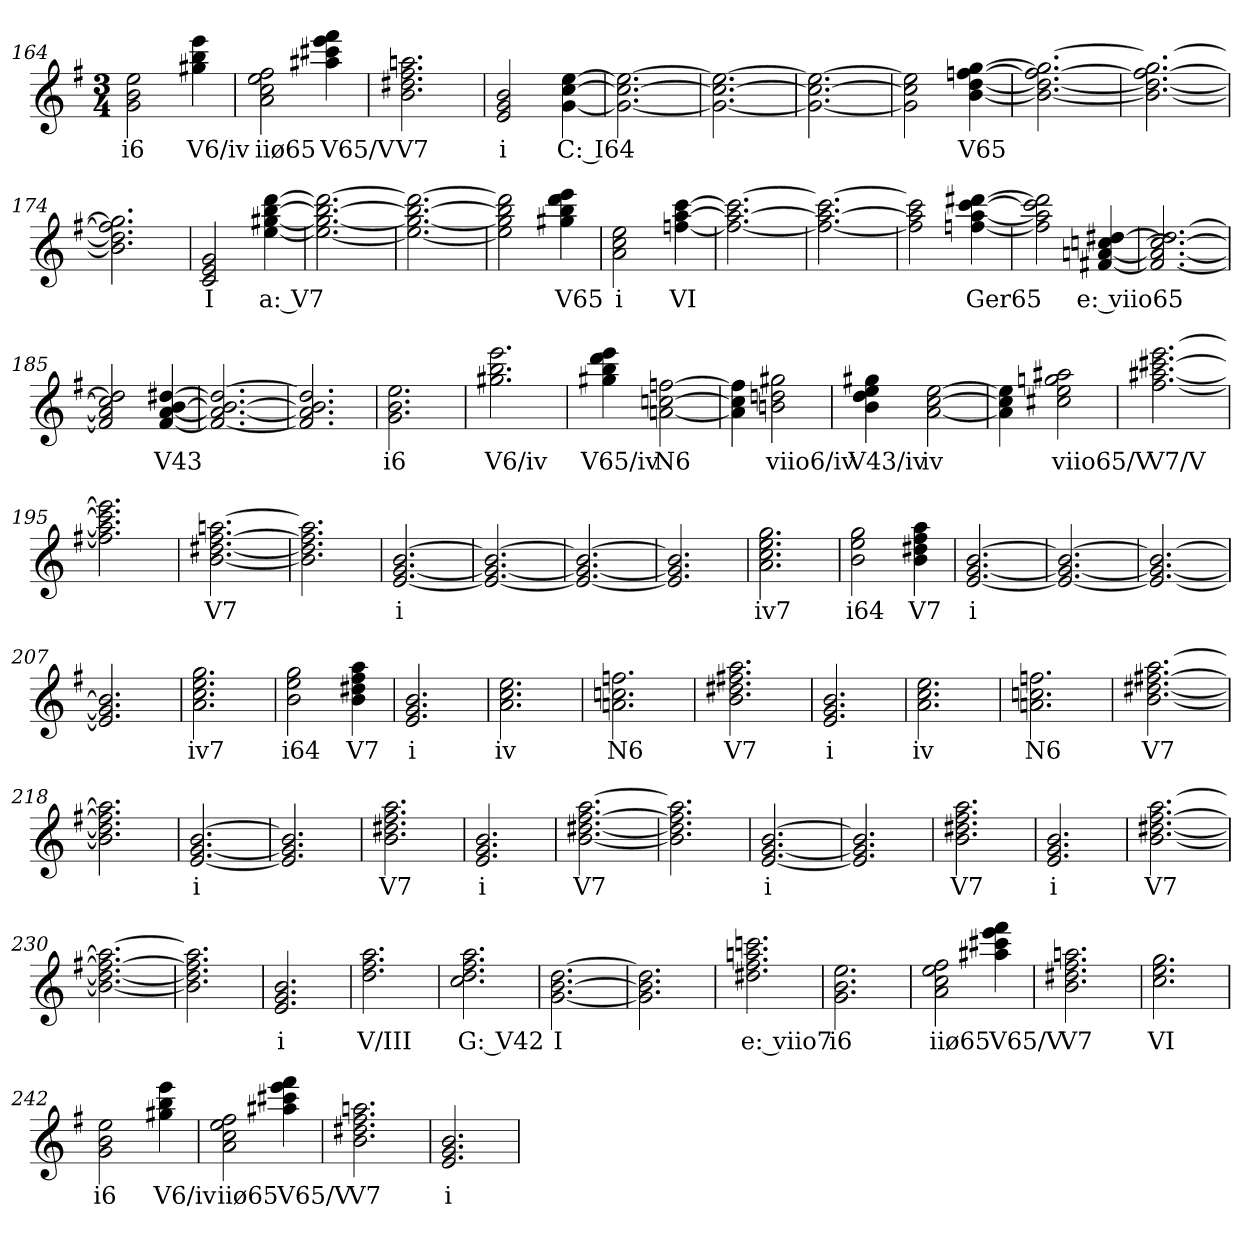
**kern	**text
*part1	*part1
*staff1	*staff1
*k[f#]	*
*e:	*
*M3/4	*
=164	=164
2g 2b 2ee	i6
4gg#X 4bb 4eee	V6/iv
=165	=165
2a 2cc 2ee 2ff#	iiø65
4aa#X 4ccc#X 4eee 4fff#	V65/V
=166	=166
2.b 2.dd#X 2.ff# 2.aan	V7
=167	=167
2e 2g 2b	i
[4g [4cc [4ee	C: I64
=168	=168
2.g_ 2.cc_ 2.ee_	.
=169	=169
2.g_ 2.cc_ 2.ee_	.
=170	=170
2.g_ 2.cc_ 2.ee_	.
=171	=171
2g] 2cc] 2ee]	.
[4b [4dd [4ffn [4gg	V65
=172	=172
2.b_ 2.dd_ 2.ff_ 2.gg_	.
=173	=173
2.b_ 2.dd_ 2.ff_ 2.gg_	.
=174	=174
2.b] 2.dd] 2.ff] 2.gg]	.
=175	=175
2c 2e 2g	I
[4ee [4gg#X [4bb [4ddd	a: V7
=176	=176
2.ee_ 2.gg#_ 2.bb_ 2.ddd_	.
=177	=177
2.ee_ 2.gg#_ 2.bb_ 2.ddd_	.
=178	=178
2ee] 2gg#] 2bb] 2ddd]	.
4gg#X 4bb 4ddd 4eee	V65
=179	=179
2a 2cc 2ee	i
[4ffn [4aa [4ccc	VI
=180	=180
2.ff_ 2.aa_ 2.ccc_	.
=181	=181
2.ff_ 2.aa_ 2.ccc_	.
=182	=182
2ff] 2aa] 2ccc]	.
[4ffn [4aa [4ccc [4ddd#X	Ger65
=183	=183
2ff] 2aa] 2ccc] 2ddd#]	.
[4f#X [4an [4ccn [4dd#X	e: viio65
=184	=184
2.f#_ 2.a_ 2.cc_ 2.dd#_	.
=185	=185
2f#] 2a] 2cc] 2dd#]	.
[4f# [4a [4b [4dd#X	V43
=186	=186
2.f#_ 2.a_ 2.b_ 2.dd#_	.
=187	=187
2.f#] 2.a] 2.b] 2.dd#]	.
=188	=188
2.g 2.b 2.ee	i6
=189	=189
2.gg#X 2.bb 2.eee	V6/iv
=190	=190
4gg#X 4bb 4ddd 4eee	V65/iv
[2an [2ccn [2ffn	N6
=191	=191
4a] 4cc] 4ff]	.
2bn 2ddn 2gg#X	viio6/iv
=192	=192
4b 4dd 4ee 4gg#X	V43/iv
[2a [2cc [2ee	iv
=193	=193
4a] 4cc] 4ee]	.
2cc#X 2ee 2ggn 2aa#X	viio65/V
=194	=194
[2.ff# [2.aa#X [2.ccc#X [2.eee	V7/V
=195	=195
2.ff#] 2.aa#] 2.ccc#] 2.eee]	.
=196	=196
[2.b [2.dd#X [2.ff# [2.aan	V7
=197	=197
2.b] 2.dd#] 2.ff#] 2.aa]	.
=198	=198
[2.e [2.g [2.b	i
=199	=199
2.e_ 2.g_ 2.b_	.
=200	=200
2.e_ 2.g_ 2.b_	.
=201	=201
2.e] 2.g] 2.b]	.
=202	=202
2.a 2.cc 2.ee 2.gg	iv7
=203	=203
2b 2ee 2gg	i64
4b 4dd#X 4ff# 4aa	V7
=204	=204
[2.e [2.g [2.b	i
=205	=205
2.e_ 2.g_ 2.b_	.
=206	=206
2.e_ 2.g_ 2.b_	.
=207	=207
2.e] 2.g] 2.b]	.
=208	=208
2.a 2.cc 2.ee 2.gg	iv7
=209	=209
2b 2ee 2gg	i64
4b 4dd#X 4ff# 4aa	V7
=210	=210
2.e 2.g 2.b	i
=211	=211
2.a 2.cc 2.ee	iv
=212	=212
2.an 2.ccn 2.ffn	N6
=213	=213
2.b 2.dd#X 2.ff#X 2.aa	V7
=214	=214
2.e 2.g 2.b	i
=215	=215
2.a 2.cc 2.ee	iv
=216	=216
2.an 2.ccn 2.ffn	N6
=217	=217
[2.b [2.dd#X [2.ff#X [2.aa	V7
=218	=218
2.b] 2.dd#] 2.ff#] 2.aa]	.
=219	=219
[2.e [2.g [2.b	i
=220	=220
2.e] 2.g] 2.b]	.
=221	=221
2.b 2.dd#X 2.ff# 2.aa	V7
=222	=222
2.e 2.g 2.b	i
=223	=223
[2.b [2.dd#X [2.ff# [2.aa	V7
=224	=224
2.b] 2.dd#] 2.ff#] 2.aa]	.
=225	=225
[2.e [2.g [2.b	i
=226	=226
2.e] 2.g] 2.b]	.
=227	=227
2.b 2.dd#X 2.ff# 2.aa	V7
=228	=228
2.e 2.g 2.b	i
=229	=229
[2.b [2.dd#X [2.ff# [2.aa	V7
=230	=230
2.b_ 2.dd#_ 2.ff#_ 2.aa_	.
=231	=231
2.b] 2.dd#] 2.ff#] 2.aa]	.
=232	=232
2.e 2.g 2.b	i
=233	=233
2.dd 2.ff# 2.aa	V/III
=234	=234
2.cc 2.dd 2.ff# 2.aa	G: V42
=235	=235
[2.g [2.b [2.dd	I
=236	=236
2.g] 2.b] 2.dd]	.
=237	=237
2.dd#X 2.ff# 2.aan 2.cccn	e: viio7
=238	=238
2.g 2.b 2.ee	i6
=239	=239
2a 2cc 2ee 2ff#	iiø65
4aa#X 4ccc#X 4eee 4fff#	V65/V
=240	=240
2.b 2.dd#X 2.ff# 2.aan	V7
=241	=241
2.cc 2.ee 2.gg	VI
=242	=242
2g 2b 2ee	i6
4gg#X 4bb 4eee	V6/iv
=243	=243
2a 2cc 2ee 2ff#	iiø65
4aa#X 4ccc#X 4eee 4fff#	V65/V
=244	=244
2.b 2.dd#X 2.ff# 2.aan	V7
=245	=245
2.e 2.g 2.b	i
=	=
*-	*-
